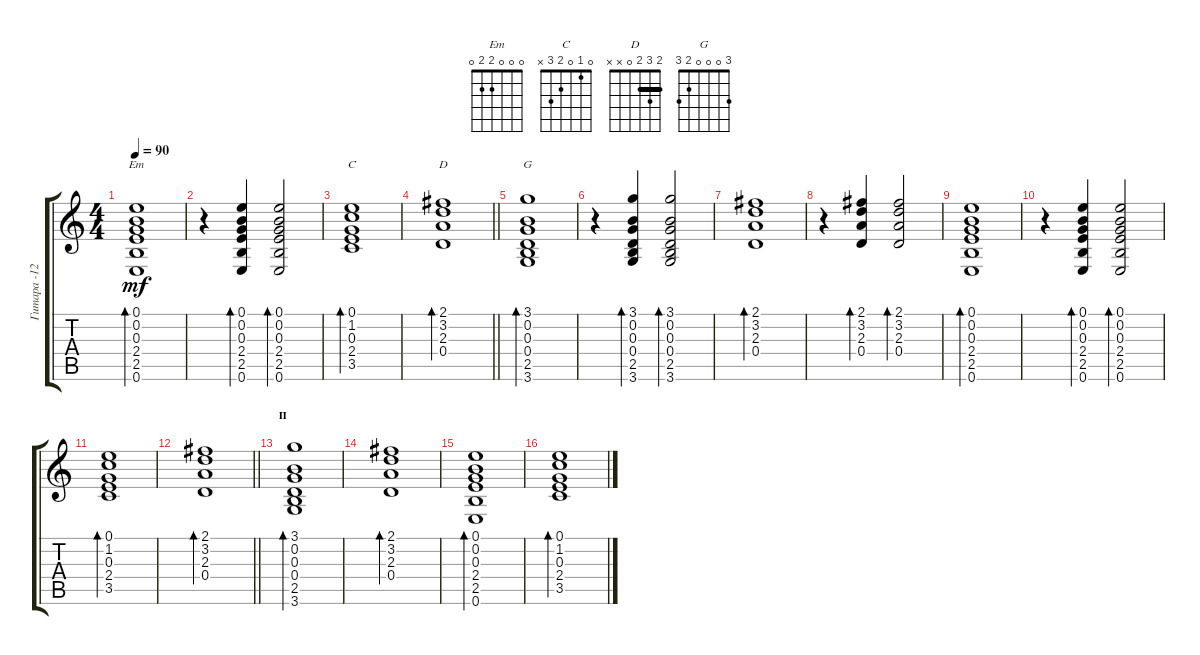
\track ("Гитара -12 струн" "Гитара -12") {instrument acousticguitarsteel}
\staff {score tabs}
\tuning (E4 B3 G3 D3 A2 E2) {hide}
\chord ("Em" 0 0 0 2 2 0)
\chord ("C" 0 1 0 2 3 x)
\chord ("D" 2 3 2 0 x x) {barre 2}
\chord ("G" 3 0 0 0 2 3)
\ts (4 4)
\tempo 90
\clef g2
\ks c
(0.1 0.2 0.3 2.4 2.5 0.6).1{bd 120 ch "Em" dy mf} |
r.4 (0.1 0.2 0.3 2.4 2.5 0.6).4{bd 120} (0.1 0.2 0.3 2.4 2.5 0.6).2{bd 120} |
(0.1 1.2 0.3 2.4 3.5).1{bd 120 ch "C"} |
\barLineRight lightlight
(2.1 3.2 2.3 0.4).1{bd 120 ch "D"} |
(3.1 0.2 0.3 0.4 2.5 3.6).1{bd 120 ch "G"} |
r.4 (3.1 0.2 0.3 0.4 2.5 3.6).4{bd 120} (3.1 0.2 0.3 0.4 2.5 3.6).2{bd 120} |
(2.1 3.2 2.3 0.4).1{bd 120} |
r.4 (2.1 3.2 2.3 0.4).4{bd 120} (2.1 3.2 2.3 0.4).2{bd 120} |
(0.1 0.2 0.3 2.4 2.5 0.6).1{bd 120} |
r.4 (0.1 0.2 0.3 2.4 2.5 0.6).4{bd 120} (0.1 0.2 0.3 2.4 2.5 0.6).2{bd 120} |
(0.1 1.2 0.3 2.4 3.5).1{bd 120} |
\barLineRight lightlight
(2.1 3.2 2.3 0.4).1{bd 120} |
\section ("" "п")
(3.1 0.2 0.3 0.4 2.5 3.6).1{bd 120} |
(2.1 3.2 2.3 0.4).1{bd 120} |
(0.1 0.2 0.3 2.4 2.5 0.6).1{bd 120} |
(0.1 1.2 0.3 2.4 3.5).1{bd 120}
